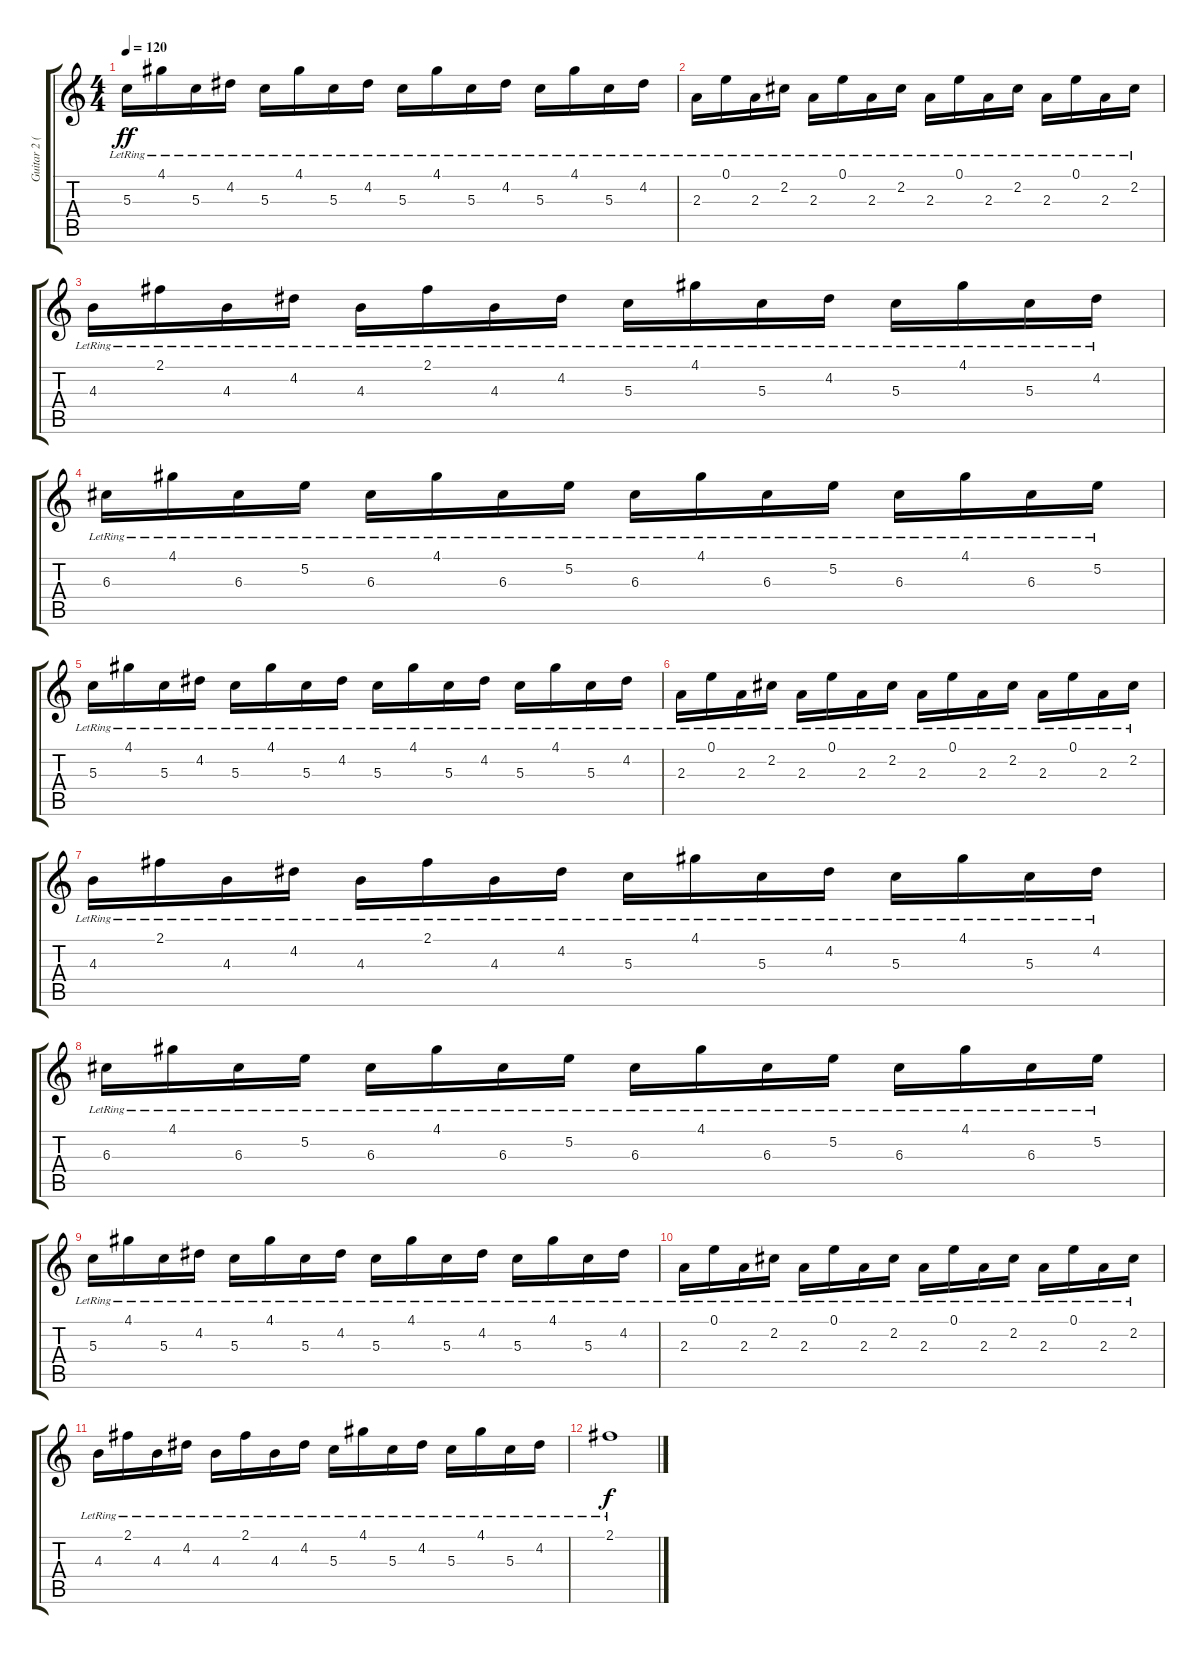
\track ("Guitar 2 (Acou. St)" "Guitar 2 (") {instrument acousticguitarsteel}
\staff {score tabs}
\tuning (E4 B3 G3 D3 A2 E2) {hide}
\ts (4 4)
\tempo 120
\clef g2
\ks c
5.3{lr}.16{dy ff} 4.1{lr}.16 5.3{lr}.16 4.2{lr}.16 5.3{lr}.16 4.1{lr}.16 5.3{lr}.16 4.2{lr}.16 5.3{lr}.16 4.1{lr}.16 5.3{lr}.16 4.2{lr}.16 5.3{lr}.16 4.1{lr}.16 5.3{lr}.16 4.2{lr}.16 |
2.3{lr}.16 0.1{lr}.16 2.3{lr}.16 2.2{lr}.16 2.3{lr}.16 0.1{lr}.16 2.3{lr}.16 2.2{lr}.16 2.3{lr}.16 0.1{lr}.16 2.3{lr}.16 2.2{lr}.16 2.3{lr}.16 0.1{lr}.16 2.3{lr}.16 2.2{lr}.16 |
4.3{lr}.16 2.1{lr}.16 4.3{lr}.16 4.2{lr}.16 4.3{lr}.16 2.1{lr}.16 4.3{lr}.16 4.2{lr}.16 5.3{lr}.16 4.1{lr}.16 5.3{lr}.16 4.2{lr}.16 5.3{lr}.16 4.1{lr}.16 5.3{lr}.16 4.2{lr}.16 |
6.3{lr}.16{balance 12} 4.1{lr}.16 6.3{lr}.16 5.2{lr}.16 6.3{lr}.16 4.1{lr}.16 6.3{lr}.16 5.2{lr}.16 6.3{lr}.16 4.1{lr}.16 6.3{lr}.16 5.2{lr}.16 6.3{lr}.16 4.1{lr}.16 6.3{lr}.16 5.2{lr}.16 |
5.3{lr}.16 4.1{lr}.16 5.3{lr}.16 4.2{lr}.16 5.3{lr}.16 4.1{lr}.16 5.3{lr}.16 4.2{lr}.16 5.3{lr}.16 4.1{lr}.16 5.3{lr}.16 4.2{lr}.16 5.3{lr}.16 4.1{lr}.16 5.3{lr}.16 4.2{lr}.16 |
2.3{lr}.16 0.1{lr}.16 2.3{lr}.16 2.2{lr}.16 2.3{lr}.16 0.1{lr}.16 2.3{lr}.16 2.2{lr}.16 2.3{lr}.16 0.1{lr}.16 2.3{lr}.16 2.2{lr}.16 2.3{lr}.16 0.1{lr}.16 2.3{lr}.16 2.2{lr}.16 |
4.3{lr}.16 2.1{lr}.16 4.3{lr}.16 4.2{lr}.16 4.3{lr}.16 2.1{lr}.16 4.3{lr}.16 4.2{lr}.16 5.3{lr}.16 4.1{lr}.16 5.3{lr}.16 4.2{lr}.16 5.3{lr}.16 4.1{lr}.16 5.3{lr}.16 4.2{lr}.16 |
6.3{lr}.16 4.1{lr}.16 6.3{lr}.16 5.2{lr}.16 6.3{lr}.16 4.1{lr}.16 6.3{lr}.16 5.2{lr}.16 6.3{lr}.16 4.1{lr}.16 6.3{lr}.16 5.2{lr}.16 6.3{lr}.16 4.1{lr}.16 6.3{lr}.16 5.2{lr}.16 |
5.3{lr}.16 4.1{lr}.16 5.3{lr}.16 4.2{lr}.16 5.3{lr}.16 4.1{lr}.16 5.3{lr}.16 4.2{lr}.16 5.3{lr}.16 4.1{lr}.16 5.3{lr}.16 4.2{lr}.16 5.3{lr}.16 4.1{lr}.16 5.3{lr}.16 4.2{lr}.16 |
2.3{lr}.16 0.1{lr}.16 2.3{lr}.16 2.2{lr}.16 2.3{lr}.16 0.1{lr}.16 2.3{lr}.16 2.2{lr}.16 2.3{lr}.16 0.1{lr}.16 2.3{lr}.16 2.2{lr}.16 2.3{lr}.16 0.1{lr}.16 2.3{lr}.16 2.2{lr}.16 |
4.3{lr}.16 2.1{lr}.16 4.3{lr}.16 4.2{lr}.16 4.3{lr}.16 2.1{lr}.16 4.3{lr}.16 4.2{lr}.16 5.3{lr}.16 4.1{lr}.16 5.3{lr}.16 4.2{lr}.16 5.3{lr}.16 4.1{lr}.16 5.3{lr}.16 4.2{lr}.16 |
2.1{lr}.1{dy f}
